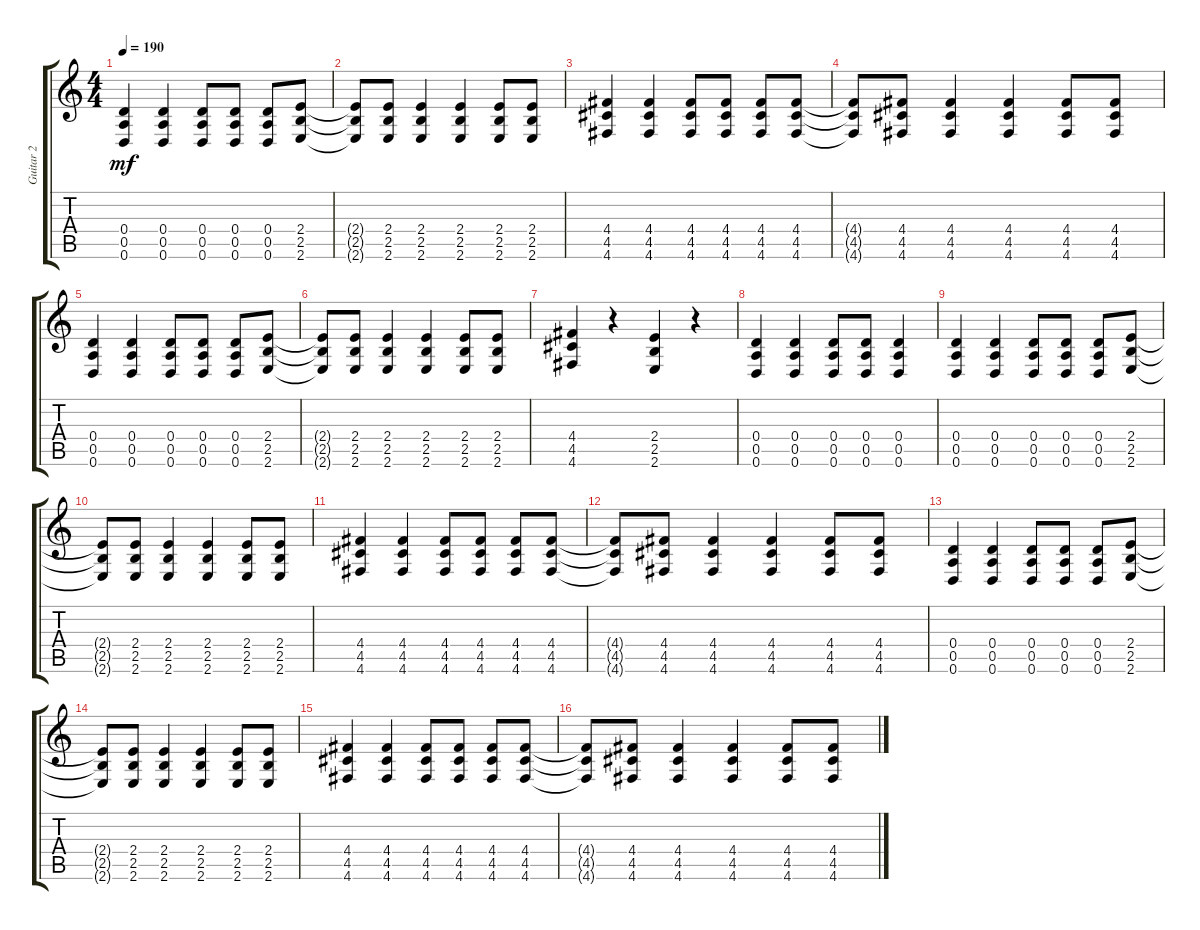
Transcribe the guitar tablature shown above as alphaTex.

\track ("Guitar 2" "Guitar 2") {instrument distortionguitar}
\staff {score tabs}
\tuning (E4 B3 G3 D3 A2 D2) {hide}
\ts (4 4)
\tempo 190
\clef g2
\ks c
(0.4 0.5 0.6).4{dy mf} (0.4 0.5 0.6).4 (0.4 0.5 0.6).8 (0.4 0.5 0.6).8 (0.4 0.5 0.6).8 (2.4 2.5 2.6).8 |
(2.4{t} 2.5{t} 2.6{t}).8 (2.4 2.5 2.6).8 (2.4 2.5 2.6).4 (2.4 2.5 2.6).4 (2.4 2.5 2.6).8 (2.4 2.5 2.6).8 |
(4.4 4.5 4.6).4 (4.4 4.5 4.6).4 (4.4 4.5 4.6).8 (4.4 4.5 4.6).8 (4.4 4.5 4.6).8 (4.4 4.5 4.6).8 |
(4.4{t} 4.5{t} 4.6{t}).8 (4.4 4.5 4.6).8 (4.4 4.5 4.6).4 (4.4 4.5 4.6).4 (4.4 4.5 4.6).8 (4.4 4.5 4.6).8 |
(0.4 0.5 0.6).4 (0.4 0.5 0.6).4 (0.4 0.5 0.6).8 (0.4 0.5 0.6).8 (0.4 0.5 0.6).8 (2.4 2.5 2.6).8 |
(2.4{t} 2.5{t} 2.6{t}).8 (2.4 2.5 2.6).8 (2.4 2.5 2.6).4 (2.4 2.5 2.6).4 (2.4 2.5 2.6).8 (2.4 2.5 2.6).8 |
(4.4 4.5 4.6).4 r.4 (2.4 2.5 2.6).4 r.4 |
(0.4 0.5 0.6).4 (0.4 0.5 0.6).4 (0.4 0.5 0.6).8 (0.4 0.5 0.6).8 (0.4 0.5 0.6).4 |
(0.4 0.5 0.6).4 (0.4 0.5 0.6).4 (0.4 0.5 0.6).8 (0.4 0.5 0.6).8 (0.4 0.5 0.6).8 (2.4 2.5 2.6).8 |
(2.4{t} 2.5{t} 2.6{t}).8 (2.4 2.5 2.6).8 (2.4 2.5 2.6).4 (2.4 2.5 2.6).4 (2.4 2.5 2.6).8 (2.4 2.5 2.6).8 |
(4.4 4.5 4.6).4 (4.4 4.5 4.6).4 (4.4 4.5 4.6).8 (4.4 4.5 4.6).8 (4.4 4.5 4.6).8 (4.4 4.5 4.6).8 |
(4.4{t} 4.5{t} 4.6{t}).8 (4.4 4.5 4.6).8 (4.4 4.5 4.6).4 (4.4 4.5 4.6).4 (4.4 4.5 4.6).8 (4.4 4.5 4.6).8 |
(0.4 0.5 0.6).4 (0.4 0.5 0.6).4 (0.4 0.5 0.6).8 (0.4 0.5 0.6).8 (0.4 0.5 0.6).8 (2.4 2.5 2.6).8 |
(2.4{t} 2.5{t} 2.6{t}).8 (2.4 2.5 2.6).8 (2.4 2.5 2.6).4 (2.4 2.5 2.6).4 (2.4 2.5 2.6).8 (2.4 2.5 2.6).8 |
(4.4 4.5 4.6).4 (4.4 4.5 4.6).4 (4.4 4.5 4.6).8 (4.4 4.5 4.6).8 (4.4 4.5 4.6).8 (4.4 4.5 4.6).8 |
(4.4{t} 4.5{t} 4.6{t}).8 (4.4 4.5 4.6).8 (4.4 4.5 4.6).4 (4.4 4.5 4.6).4 (4.4 4.5 4.6).8 (4.4 4.5 4.6).8
